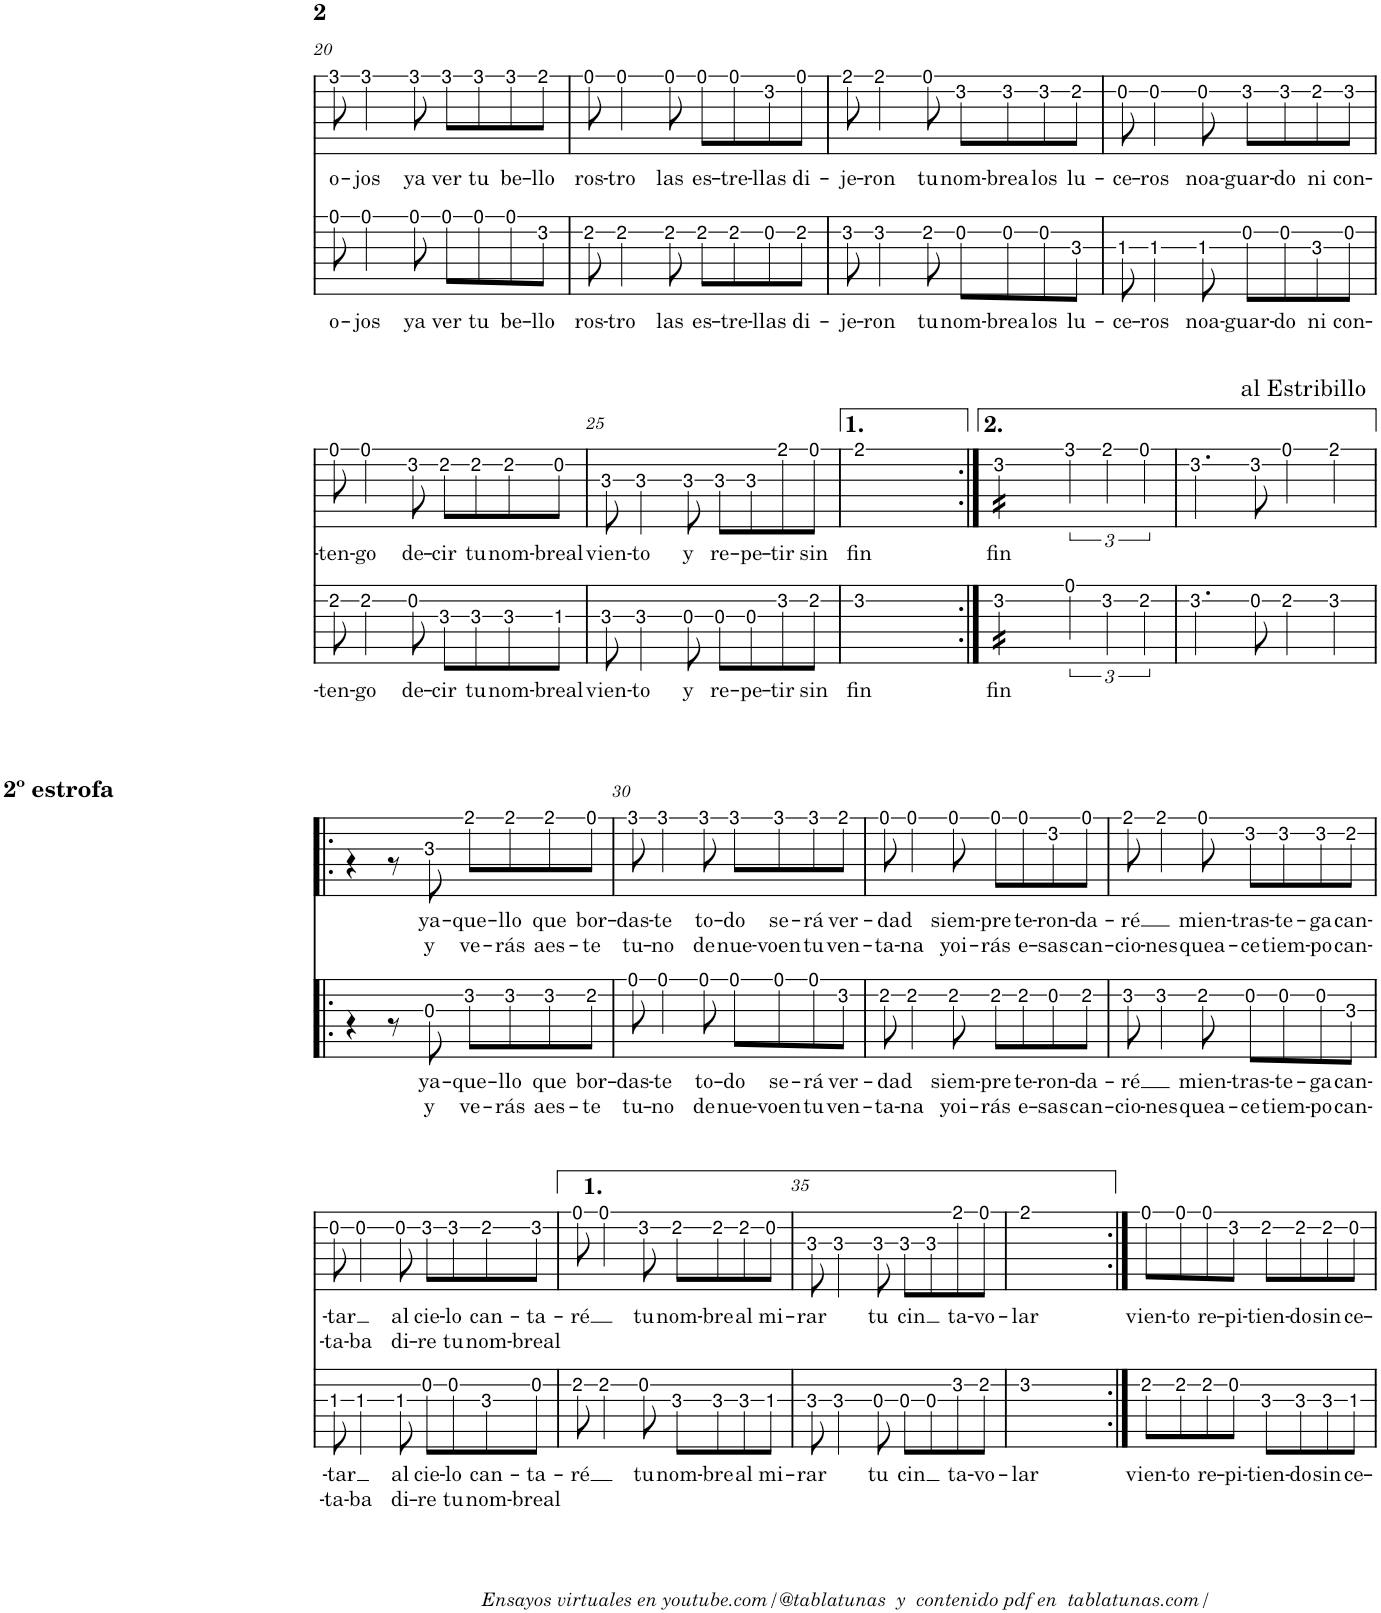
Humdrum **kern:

**kern	**text	**text	**kern	**text	**text
*part2	*part2	*part2	*part1	*part1	*part1
*staff2	*staff2	*staff2	*staff1	*staff1	*staff1
*I"Laúd	*	*	*I"Bandurria	*	*
!!LO:PB:g=z
*	*	*	*	*	*
*k[]	*	*	*k[]	*	*
*M4/4	*	*	*M4/4	*	*
=20	=20	=20	=20	=20	=20
!	!LO:LY:b	!	!	!LO:LY:b	!
8a\	o-	.	8ccc\	o-	.
!	!LO:LY:b	!	!	!LO:LY:b	!
4a\	-jos	.	4ccc\	-jos	.
!	!LO:LY:b	!	!	!LO:LY:b	!
8a\	ya	.	8ccc\	ya	.
!	!LO:LY:b	!	!	!LO:LY:b	!
8a\L	ver	.	8ccc\L	ver	.
!	!LO:LY:b	!	!	!LO:LY:b	!
8a\	tu	.	8ccc\	tu	.
!	!LO:LY:b	!	!	!LO:LY:b	!
8a\	be-	.	8ccc\	be-	.
!	!LO:LY:b	!	!	!LO:LY:b	!
8g\J	-llo	.	8bb\J	-llo	.
=21	=21	=21	=21	=21	=21
!	!LO:LY:b	!	!	!LO:LY:b	!
8f#X\	ros-	.	8aa\	ros-	.
!	!LO:LY:b	!	!	!LO:LY:b	!
4f#\	-tro	.	4aa\	-tro	.
!	!LO:LY:b	!	!	!LO:LY:b	!
8f#\	las	.	8aa\	las	.
!	!LO:LY:b	!	!	!LO:LY:b	!
8f#\L	es-	.	8aa\L	es-	.
!	!LO:LY:b	!	!	!LO:LY:b	!
8f#\	-tre-	.	8aa\	-tre-	.
!	!LO:LY:b	!	!	!LO:LY:b	!
8e\	-llas	.	8gg\	-llas	.
!	!LO:LY:b	!	!	!LO:LY:b	!
8f#\J	di-	.	8aa\J	di-	.
=22	=22	=22	=22	=22	=22
!	!LO:LY:b	!	!	!LO:LY:b	!
8g\	-je-	.	8bb\	-je-	.
!	!LO:LY:b	!	!	!LO:LY:b	!
4g\	-ron	.	4bb\	-ron	.
!	!LO:LY:b	!	!	!LO:LY:b	!
8f#X\	tu	.	8aa\	tu	.
!	!LO:LY:b	!	!	!LO:LY:b	!
8e\L	nom-	.	8gg\L	nom-	.
!	!LO:LY:b	!	!	!LO:LY:b	!
8e\	-brea	.	8gg\	-brea	.
!	!LO:LY:b	!	!	!LO:LY:b	!
8e\	los	.	8gg\	los	.
!	!LO:LY:b	!	!	!LO:LY:b	!
8d\J	lu-	.	8ff#X\J	lu-	.
=23	=23	=23	=23	=23	=23
!	!LO:LY:b	!	!	!LO:LY:b	!
8c\	-ce-	.	8ee\	-ce-	.
!	!LO:LY:b	!	!	!LO:LY:b	!
4c\	-ros	.	4ee\	-ros	.
!	!LO:LY:b	!	!	!LO:LY:b	!
8c\	noa-	.	8ee\	noa-	.
!	!LO:LY:b	!	!	!LO:LY:b	!
8e\L	-guar-	.	8gg\L	-guar-	.
!	!LO:LY:b	!	!	!LO:LY:b	!
8e\	-do	.	8gg\	-do	.
!	!LO:LY:b	!	!	!LO:LY:b	!
8d\	ni	.	8ff#X\	ni	.
!	!LO:LY:b	!	!	!LO:LY:b	!
8e\J	con-	.	8gg\J	con-	.
!!LO:LB:g=z
=24	=24	=24	=24	=24	=24
!	!LO:LY:b	!	!	!LO:LY:b	!
8f#X\	-ten-	.	8aa\	-ten-	.
!	!LO:LY:b	!	!	!LO:LY:b	!
4f#\	-go	.	4aa\	-go	.
!	!LO:LY:b	!	!	!LO:LY:b	!
8e\	de-	.	8gg\	de-	.
!	!LO:LY:b	!	!	!LO:LY:b	!
8d\L	-cir	.	8ff#X\L	-cir	.
!	!LO:LY:b	!	!	!LO:LY:b	!
8d\	tu	.	8ff#\	tu	.
!	!LO:LY:b	!	!	!LO:LY:b	!
8d\	nom-	.	8ff#\	nom-	.
!	!LO:LY:b	!	!	!LO:LY:b	!
8c\J	-breal	.	8ee\J	-breal	.
=25	=25	=25	=25	=25	=25
!	!LO:LY:b	!	!	!LO:LY:b	!
8d\	vien-	.	8dd\	vien-	.
!	!LO:LY:b	!	!	!LO:LY:b	!
4d\	-to	.	4dd\	-to	.
!	!LO:LY:b	!	!	!LO:LY:b	!
8B\	y	.	8dd\	y	.
!	!LO:LY:b	!	!	!LO:LY:b	!
8B\L	re-	.	8dd\L	re-	.
!	!LO:LY:b	!	!	!LO:LY:b	!
8B\	-pe-	.	8dd\	-pe-	.
!	!LO:LY:b	!	!	!LO:LY:b	!
8g\	-tir	.	8bb\	-tir	.
!	!LO:LY:b	!	!	!LO:LY:b	!
8f#X\J	sin	.	8aa\J	sin	.
=26	=26	=26	=26	=26	=26
!	!LO:LY:b	!	!	!LO:LY:b	!
1g	fin	.	1bb	fin	.
=27:|!	=27:|!	=27:|!	=27:|!	=27:|!	=27:|!
!	!LO:LY:b	!	!	!LO:LY:b	!
2g\	fin	.	2gg\	fin	.
6a\	.	.	6ccc\	.	.
6g\	.	.	6bb\	.	.
6f#X\	.	.	6aa\	.	.
=28	=28	=28	=28	=28	=28
4.g\	.	.	4.gg\	.	.
8e\	.	.	8gg\	.	.
4f#X\	.	.	4aa\	.	.
4g\	.	.	4bb\	.	.
!	!	!	!LO:TX:a:t=al Estribillo	!	!
!!LO:LB:g=z
=29!|:	=29!|:	=29!|:	=29!|:	=29!|:	=29!|:
4r	.	.	4r	.	.
8r	.	.	8r	.	.
!	!LO:LY:b	!LO:LY:b	!	!LO:LY:b	!LO:LY:b
8B\	ya-	y	8dd\	ya-	y
!	!LO:LY:b	!LO:LY:b	!	!LO:LY:b	!LO:LY:b
8g\L	-que-	ve-	8bb\L	-que-	ve-
!	!LO:LY:b	!LO:LY:b	!	!LO:LY:b	!LO:LY:b
8g\	-llo	-rás	8bb\	-llo	-rás
!	!LO:LY:b	!LO:LY:b	!	!LO:LY:b	!LO:LY:b
8g\	que	aes-	8bb\	que	aes-
!	!LO:LY:b	!LO:LY:b	!	!LO:LY:b	!LO:LY:b
8f#X\J	bor-	-te	8aa\J	bor-	-te
=30	=30	=30	=30	=30	=30
!	!LO:LY:b	!LO:LY:b	!	!LO:LY:b	!LO:LY:b
8a\	-das-	tu-	8ccc\	-das-	tu-
!	!LO:LY:b	!LO:LY:b	!	!LO:LY:b	!LO:LY:b
4a\	-te	-no	4ccc\	-te	-no
!	!LO:LY:b	!LO:LY:b	!	!LO:LY:b	!LO:LY:b
8a\	to-	de	8ccc\	to-	de
!	!LO:LY:b	!LO:LY:b	!	!LO:LY:b	!LO:LY:b
8a\L	-do	nue-	8ccc\L	-do	nue-
!	!LO:LY:b	!LO:LY:b	!	!LO:LY:b	!LO:LY:b
8a\	se-	-voen	8ccc\	se-	-voen
!	!LO:LY:b	!LO:LY:b	!	!LO:LY:b	!LO:LY:b
8a\	-rá	tu	8ccc\	-rá	tu
!	!LO:LY:b	!LO:LY:b	!	!LO:LY:b	!LO:LY:b
8g\J	ver-	ven-	8bb\J	ver-	ven-
=31	=31	=31	=31	=31	=31
!	!LO:LY:b	!LO:LY:b	!	!LO:LY:b	!LO:LY:b
8f#X\	-dad	-ta-	8aa\	-dad	-ta-
!	!	!LO:LY:b	!	!	!LO:LY:b
4f#\	.	-na	4aa\	.	-na
!	!LO:LY:b	!LO:LY:b	!	!LO:LY:b	!LO:LY:b
8f#\	siem-	yoi-	8aa\	siem-	yoi-
!	!LO:LY:b	!LO:LY:b	!	!LO:LY:b	!LO:LY:b
8f#\L	-pre	-rás	8aa\L	-pre	-rás
!	!LO:LY:b	!LO:LY:b	!	!LO:LY:b	!LO:LY:b
8f#\	te-	e-	8aa\	te-	e-
!	!LO:LY:b	!LO:LY:b	!	!LO:LY:b	!LO:LY:b
8e\	-ron-	-sas	8gg\	-ron-	-sas
!	!LO:LY:b	!LO:LY:b	!	!LO:LY:b	!LO:LY:b
8f#\J	-da-	can-	8aa\J	-da-	can-
=32	=32	=32	=32	=32	=32
!	!LO:LY:b	!LO:LY:b	!	!LO:LY:b	!LO:LY:b
8g\	-ré	-cio-	8bb\	-ré	-cio-
!	!	!LO:LY:b	!	!	!LO:LY:b
4g\	.	-nes	4bb\	.	-nes
!	!LO:LY:b	!LO:LY:b	!	!LO:LY:b	!LO:LY:b
8f#X\	mien-	quea-	8aa\	mien-	quea-
!	!LO:LY:b	!LO:LY:b	!	!LO:LY:b	!LO:LY:b
8e\L	-tras-	-ce	8gg\L	-tras-	-ce
!	!LO:LY:b	!LO:LY:b	!	!LO:LY:b	!LO:LY:b
8e\	-te-	tiem-	8gg\	-te-	tiem-
!	!LO:LY:b	!LO:LY:b	!	!LO:LY:b	!LO:LY:b
8e\	-ga	-po	8gg\	-ga	-po
!	!LO:LY:b	!LO:LY:b	!	!LO:LY:b	!LO:LY:b
8d\J	can-	can-	8ff#X\J	can-	can-
!!LO:LB:g=z
=33	=33	=33	=33	=33	=33
!	!LO:LY:b	!LO:LY:b	!	!LO:LY:b	!LO:LY:b
8c\	-tar	-ta-	8ee\	-tar	-ta-
!	!	!LO:LY:b	!	!	!LO:LY:b
4c\	.	-ba	4ee\	.	-ba
!	!LO:LY:b	!LO:LY:b	!	!LO:LY:b	!LO:LY:b
8c\	al	di-	8ee\	al	di-
!	!LO:LY:b	!LO:LY:b	!	!LO:LY:b	!LO:LY:b
8e\L	cie-	-re	8gg\L	cie-	-re
!	!LO:LY:b	!LO:LY:b	!	!LO:LY:b	!LO:LY:b
8e\	-lo	tu	8gg\	-lo	tu
!	!LO:LY:b	!LO:LY:b	!	!LO:LY:b	!LO:LY:b
8d\	can-	nom-	8ff#X\	can-	nom-
!	!LO:LY:b	!LO:LY:b	!	!LO:LY:b	!LO:LY:b
8e\J	-ta-	-breal	8gg\J	-ta-	-breal
=34	=34	=34	=34	=34	=34
!	!LO:LY:b	!	!	!LO:LY:b	!
8f#X\	-ré	.	8aa\	-ré	.
4f#\	.	.	4aa\	.	.
!	!LO:LY:b	!	!	!LO:LY:b	!
8e\	tu	.	8gg\	tu	.
!	!LO:LY:b	!	!	!LO:LY:b	!
8d\L	nom-	.	8ff#X\L	nom-	.
!	!LO:LY:b	!	!	!LO:LY:b	!
8d\	-bre	.	8ff#\	-bre	.
!	!LO:LY:b	!	!	!LO:LY:b	!
8d\	al	.	8ff#\	al	.
!	!LO:LY:b	!	!	!LO:LY:b	!
8c\J	mi-	.	8ee\J	mi-	.
=35	=35	=35	=35	=35	=35
!	!LO:LY:b	!	!	!LO:LY:b	!
8d\	-rar	.	8dd\	-rar	.
4d\	.	.	4dd\	.	.
!	!LO:LY:b	!	!	!LO:LY:b	!
8B\	tu	.	8dd\	tu	.
!	!LO:LY:b	!	!	!LO:LY:b	!
8B\L	cin	.	8dd\L	cin	.
8B\	.	.	8dd\	.	.
!	!LO:LY:b	!	!	!LO:LY:b	!
8g\	ta-	.	8bb\	ta-	.
!	!LO:LY:b	!	!	!LO:LY:b	!
8f#X\J	-vo-	.	8aa\J	-vo-	.
=36	=36	=36	=36	=36	=36
!	!LO:LY:b	!	!	!LO:LY:b	!
1g	-lar	.	1bb	-lar	.
=37:|!	=37:|!	=37:|!	=37:|!	=37:|!	=37:|!
!	!LO:LY:b	!	!	!LO:LY:b	!
8f#\L	-vien-	.	8aa\L	-vien-	.
!	!LO:LY:b	!	!	!LO:LY:b	!
8f#\	-to	.	8aa\	-to	.
!	!LO:LY:b	!	!	!LO:LY:b	!
8f#\	re-	.	8aa\	re-	.
!	!LO:LY:b	!	!	!LO:LY:b	!
8e\J	-pi-	.	8gg\J	-pi-	.
!	!LO:LY:b	!	!	!LO:LY:b	!
8d\L	-tien-	.	8ff#X\L	-tien-	.
!	!LO:LY:b	!	!	!LO:LY:b	!
8d\	-do	.	8ff#\	-do	.
!	!LO:LY:b	!	!	!LO:LY:b	!
8d\	sin	.	8ff#\	sin	.
!	!LO:LY:b	!	!	!LO:LY:b	!
8c\J	ce-	.	8ee\J	ce-	.
=	=	=	=	=	=
*-	*-	*-	*-	*-	*-
